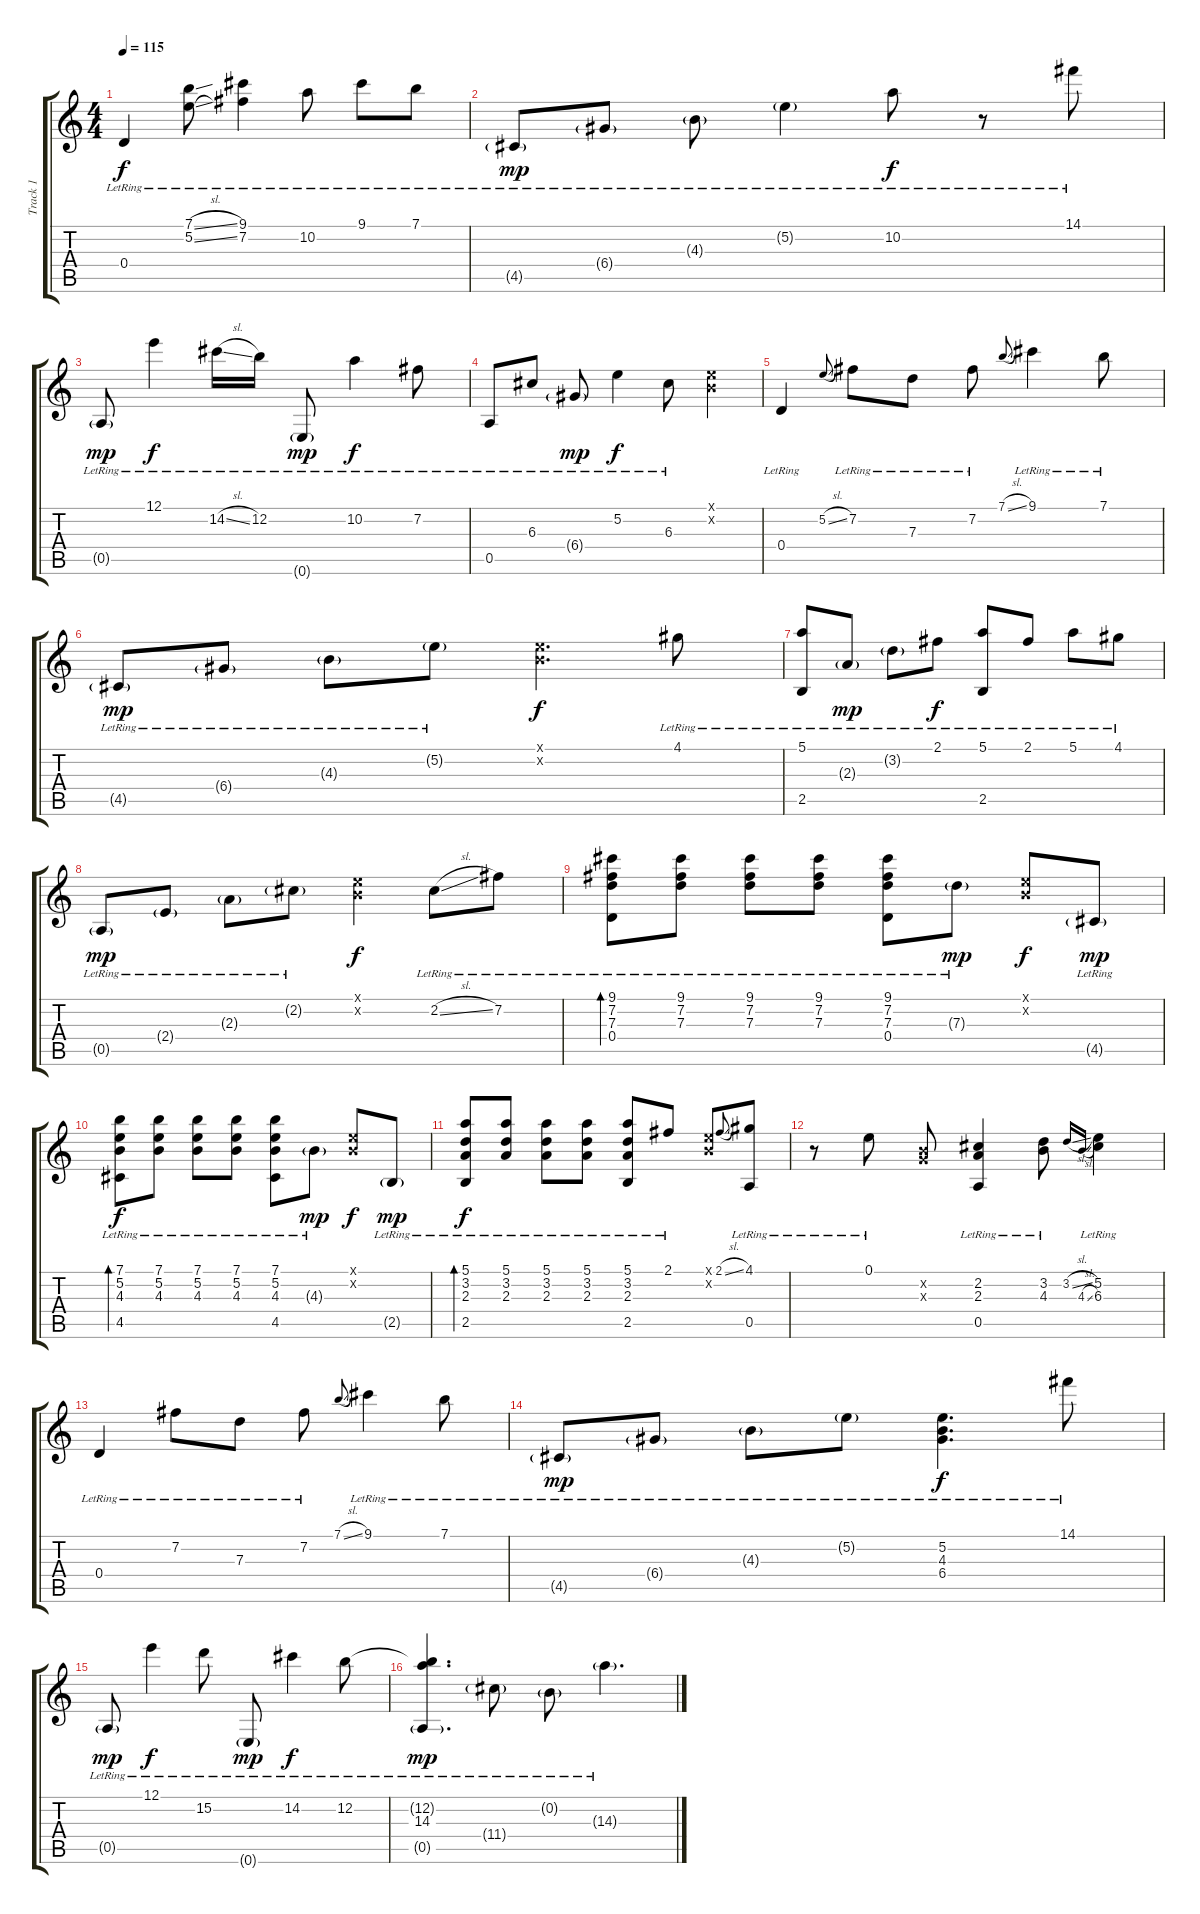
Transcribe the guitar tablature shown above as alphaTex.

\track ("Track 1" "Track 1") {instrument acousticguitarsteel}
\staff {score tabs}
\tuning (E4 B3 G3 D3 A2 E2) {hide}
\ts (4 4)
\tempo 115
\clef g2
\ks c
0.4{lr}.4{dy f} (7.1{sl lr} 5.2{sl lr}).8 (9.1{lr} 7.2{lr}).4 10.2{lr}.8 9.1{lr}.8 7.1{lr}.8 |
4.5{g lr}.8{dy mp} 6.4{g lr}.8 4.3{g lr}.8 5.2{g lr}.4 10.2{lr}.8{dy f} r.8 14.1{lr}.8 |
0.5{g lr}.8{dy mp} 12.1{lr}.4{dy f} 14.2{sl lr}.16 12.2{lr}.16 0.6{g lr}.8{dy mp} 10.2{lr}.4{dy f} 7.2{lr}.8 |
0.5{lr}.8 6.3{lr}.8 6.4{g lr}.8{dy mp} 5.2{lr}.4{dy f} 6.3{lr}.8 (0.1{x} 0.2{x}).4 |
0.4{lr}.4 5.2{sl}.8{gr onbeat} 7.2{lr}.8 7.3{lr}.8 7.2{lr}.8 7.1{sl}.8{gr onbeat} 9.1{lr}.4 7.1{lr}.8 |
4.5{g lr}.8{dy mp} 6.4{g lr}.8 4.3{g lr}.8 5.2{g lr}.8 (0.1{x} 0.2{x}).4{d dy f} 4.1{lr}.8 |
(5.1{lr} 2.5{lr}).8 2.3{g lr}.8{dy mp} 3.2{g lr}.8 2.1{lr}.8{dy f} (5.1{lr} 2.5{lr}).8 2.1{lr}.8 5.1{lr}.8 4.1{lr}.8 |
0.5{g lr}.8{dy mp} 2.4{g lr}.8 2.3{g lr}.8 2.2{g lr}.8 (0.1{x} 0.2{x}).4{dy f} 2.2{sl lr}.8 7.2{lr}.8 |
(9.1{lr} 7.2{lr} 7.3{lr} 0.4{lr}).8{bd 240} (9.1{lr} 7.2{lr} 7.3{lr}).8 (9.1{lr} 7.2{lr} 7.3{lr}).8 (9.1{lr} 7.2{lr} 7.3{lr}).8 (9.1{lr} 7.2{lr} 7.3{lr} 0.4{lr}).8 7.3{g lr}.8{dy mp} (0.1{x} 0.2{x}).8{dy f} 4.5{g lr}.8{dy mp} |
(7.1{lr} 5.2{lr} 4.3{lr} 4.5{lr}).8{bd 240 dy f} (7.1{lr} 5.2{lr} 4.3{lr}).8 (7.1{lr} 5.2{lr} 4.3{lr}).8 (7.1{lr} 5.2{lr} 4.3{lr}).8 (7.1{lr} 5.2{lr} 4.3{lr} 4.5{lr}).8 4.3{g lr}.8{dy mp} (0.1{x} 0.2{x}).8{dy f} 2.5{g lr}.8{dy mp} |
(5.1{lr} 3.2{lr} 2.3{lr} 2.5{lr}).8{bd 120 dy f} (5.1{lr} 3.2{lr} 2.3{lr}).8 (5.1{lr} 3.2{lr} 2.3{lr}).8 (5.1{lr} 3.2{lr} 2.3{lr}).8 (5.1{lr} 3.2{lr} 2.3{lr} 2.5{lr}).8 2.1{lr}.8 (0.1{x} 0.2{x}).8 2.1{sl}.8{gr onbeat} (4.1{lr} 0.5{lr}).8 |
r.8 0.1{lr}.8 (0.2{x} 0.3{x}).8 (2.2{lr} 2.3{lr} 0.5{lr}).4 (3.2{lr} 4.3{lr}).8 3.2{sl}.16{gr onbeat} 4.3{sl}.16{gr onbeat} (5.2{lr} 6.3{lr}).4 |
0.4{lr}.4 7.2{lr}.8 7.3{lr}.8 7.2{lr}.8 7.1{sl}.8{gr onbeat} 9.1{lr}.4 7.1{lr}.8 |
4.5{g lr}.8{dy mp} 6.4{g lr}.8 4.3{g lr}.8 5.2{g lr}.8 (5.2{lr} 4.3{lr} 6.4{lr}).4{d dy f} 14.1{lr}.8 |
0.5{g lr}.8{dy mp} 12.1{lr}.4{dy f} 15.2{lr}.8 0.6{g lr}.8{dy mp} 14.2{lr}.4{dy f} 12.2{lr}.8 |
(12.2{t} 14.3{lr} 0.5{g lr}).4{d dy mp} 11.4{g lr}.8 0.2{g lr}.8 14.3{g lr}.4{d}
